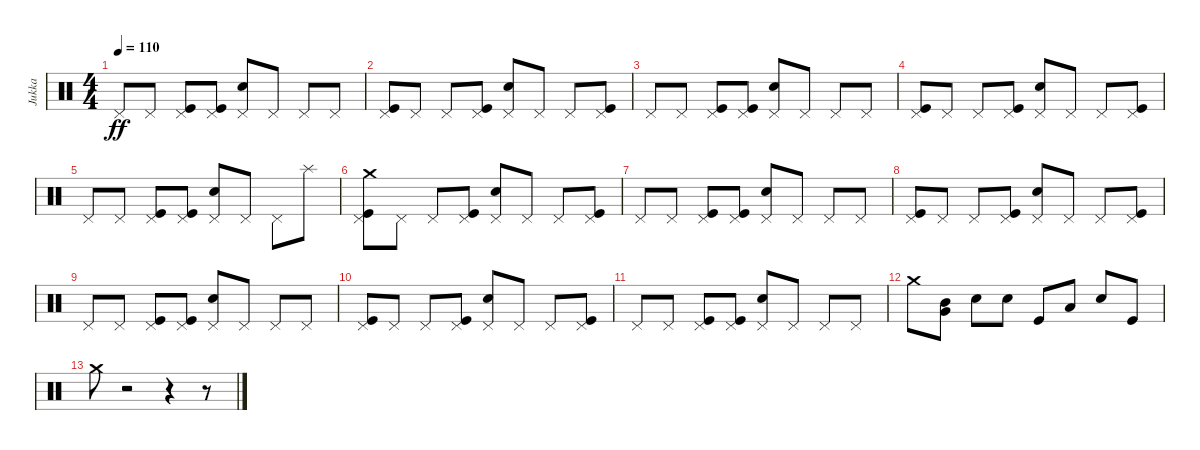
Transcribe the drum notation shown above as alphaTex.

\track ("Jukka" "Jukka") {instrument percussion}
\staff {score}
\articulation defaults
\ts (4 4)
\tempo 110
\clef neutral
\ks c "Pedal Hi-Hat (hit)".8{dy ff} "Pedal Hi-Hat (hit)".8
("Kick (hit)" "Pedal Hi-Hat (hit)").8 ("Kick (hit)" "Pedal Hi-Hat (hit)").8 ("Electric Snare (hit)" "Pedal Hi-Hat (hit)").8 "Pedal Hi-Hat (hit)".8 "Pedal Hi-Hat (hit)".8 "Pedal Hi-Hat (hit)".8 |
("Kick (hit)" "Pedal Hi-Hat (hit)").8 "Pedal Hi-Hat (hit)".8 "Pedal Hi-Hat (hit)".8 ("Kick (hit)" "Pedal Hi-Hat (hit)").8 ("Electric Snare (hit)" "Pedal Hi-Hat (hit)").8 "Pedal Hi-Hat (hit)".8 "Pedal Hi-Hat (hit)".8 ("Kick (hit)" "Pedal Hi-Hat (hit)").8 |
"Pedal Hi-Hat (hit)".8 "Pedal Hi-Hat (hit)".8 ("Kick (hit)" "Pedal Hi-Hat (hit)").8 ("Kick (hit)" "Pedal Hi-Hat (hit)").8 ("Electric Snare (hit)" "Pedal Hi-Hat (hit)").8 "Pedal Hi-Hat (hit)".8 "Pedal Hi-Hat (hit)".8 "Pedal Hi-Hat (hit)".8 |
("Kick (hit)" "Pedal Hi-Hat (hit)").8 "Pedal Hi-Hat (hit)".8 "Pedal Hi-Hat (hit)".8 ("Kick (hit)" "Pedal Hi-Hat (hit)").8 ("Electric Snare (hit)" "Pedal Hi-Hat (hit)").8 "Pedal Hi-Hat (hit)".8 "Pedal Hi-Hat (hit)".8 ("Kick (hit)" "Pedal Hi-Hat (hit)").8 |
"Pedal Hi-Hat (hit)".8 "Pedal Hi-Hat (hit)".8 ("Kick (hit)" "Pedal Hi-Hat (hit)").8 ("Kick (hit)" "Pedal Hi-Hat (hit)").8 ("Electric Snare (hit)" "Pedal Hi-Hat (hit)").8 "Pedal Hi-Hat (hit)".8 "Pedal Hi-Hat (hit)".8 "Splash (hit)".8 |
("Kick (hit)" "Pedal Hi-Hat (hit)" "Crash medium (hit)").8 "Pedal Hi-Hat (hit)".8 "Pedal Hi-Hat (hit)".8 ("Kick (hit)" "Pedal Hi-Hat (hit)").8 ("Electric Snare (hit)" "Pedal Hi-Hat (hit)").8 "Pedal Hi-Hat (hit)".8 "Pedal Hi-Hat (hit)".8 ("Kick (hit)" "Pedal Hi-Hat (hit)").8 |
"Pedal Hi-Hat (hit)".8 "Pedal Hi-Hat (hit)".8 ("Kick (hit)" "Pedal Hi-Hat (hit)").8 ("Kick (hit)" "Pedal Hi-Hat (hit)").8 ("Electric Snare (hit)" "Pedal Hi-Hat (hit)").8 "Pedal Hi-Hat (hit)".8 "Pedal Hi-Hat (hit)".8 "Pedal Hi-Hat (hit)".8 |
("Kick (hit)" "Pedal Hi-Hat (hit)").8 "Pedal Hi-Hat (hit)".8 "Pedal Hi-Hat (hit)".8 ("Kick (hit)" "Pedal Hi-Hat (hit)").8 ("Electric Snare (hit)" "Pedal Hi-Hat (hit)").8 "Pedal Hi-Hat (hit)".8 "Pedal Hi-Hat (hit)".8 ("Kick (hit)" "Pedal Hi-Hat (hit)").8 |
"Pedal Hi-Hat (hit)".8 "Pedal Hi-Hat (hit)".8 ("Kick (hit)" "Pedal Hi-Hat (hit)").8 ("Kick (hit)" "Pedal Hi-Hat (hit)").8 ("Electric Snare (hit)" "Pedal Hi-Hat (hit)").8 "Pedal Hi-Hat (hit)".8 "Pedal Hi-Hat (hit)".8 "Pedal Hi-Hat (hit)".8 |
("Kick (hit)" "Pedal Hi-Hat (hit)").8 "Pedal Hi-Hat (hit)".8 "Pedal Hi-Hat (hit)".8 ("Kick (hit)" "Pedal Hi-Hat (hit)").8 ("Electric Snare (hit)" "Pedal Hi-Hat (hit)").8 "Pedal Hi-Hat (hit)".8 "Pedal Hi-Hat (hit)".8 ("Kick (hit)" "Pedal Hi-Hat (hit)").8 |
"Pedal Hi-Hat (hit)".8 "Pedal Hi-Hat (hit)".8 ("Kick (hit)" "Pedal Hi-Hat (hit)").8 ("Kick (hit)" "Pedal Hi-Hat (hit)").8 ("Electric Snare (hit)" "Pedal Hi-Hat (hit)").8 "Pedal Hi-Hat (hit)".8 "Pedal Hi-Hat (hit)".8 "Pedal Hi-Hat (hit)".8 |
"Crash medium (hit)".8 ("Very Low Tom (hit)" "Mid Tom (hit)").8 "Electric Snare (hit)".8 "Electric Snare (hit)".8 "Kick (hit)".8 "Low Tom (hit)".8 "Electric Snare (hit)".8 "Kick (hit)".8 |
"Crash medium (hit)".8 r.2 r.4 r.8
